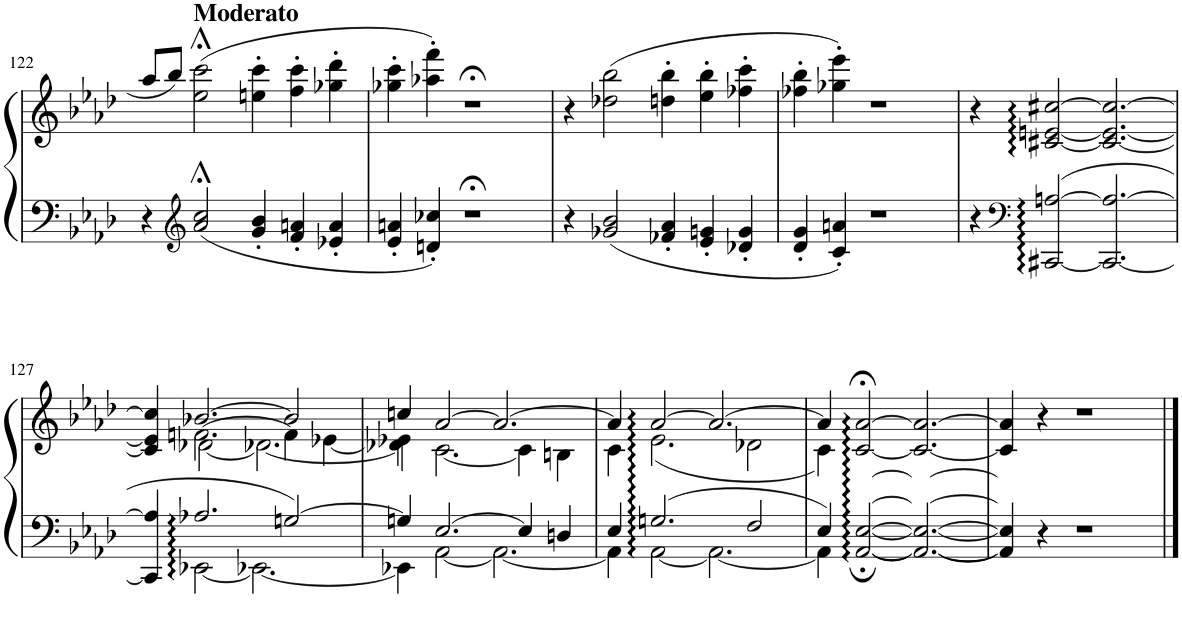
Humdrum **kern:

**kern	**kern
*part1	*part1
*staff2	*staff1
*I"Piano	*
*I'Pno.	*
!!LO:PB:g=z
*clefF4	*clefG2
*k[b-e-a-d-]	*k[b-e-a-d-]
*M6/4	*M6/4
=122	=122
*	*^
4r	4ryy	8aa-/L
.	.	8bb-/J
*clefG2	*	*
!	!LO:TX:a:B:t=Moderato	!
2a-/;< 2cc/;<	(2ee-\;< 2ccc\;<	1ryy
4g/' 4b-/'	4een\' 4ccc\'	.
4f/' 4an/'	4ff\' 4ccc\'	.
4e-X/' 4a/'	4gg-X\' 4ddd-\'	4ryy
*	*v	*v
=123	=123
4e-/' 4an/'	4gg-X\' 4ccc\'
4dn/' 4cc-X/'	4aa-X\' 4fff\')
1r;<	1r;<
=124	=124
4r	4r
2g-X/ 2b-/	(2dd-X\ 2bb-\
4f-X/' 4a-/'	4ddn\' 4bb-\'
4e-/' 4gn/'	4ee-\' 4bb-\'
4d-X/' 4g/'	4ff-X\' 4ccc\'
=125	=125
4d-/' 4g/'	4ff-X\' 4bb-\'
4c/' 4an/'	4gg-X\' 4eee-\')
1r	1r
=126	=126
4r	4r
*clefF4	*
[2CC#X/ [2An/	[2c#X/ [2en/ [2cc#X/
2.CC#/_ 2.A/_	2.c#/_ 2.e/_ 2.cc#/_
!!LO:LB:g=z
=127	=127
*^	*^
*	*^	*	*^
4CC#/] 4A/]	4ryy	4ryy	4c#/] 4e/] 4cc#/]	4ryy	4ryy
2.A-X/	[2EE-X\	2.EE- 2.A-	[2.b-X/	[>2.fn\	[2d-X\
.	2.EE-X\_	.	.	.	2.d-X\_
[2Gn/	.	2ryy	2b-/]	4f\]	.
.	.	.	.	[4e-X\	.
*	*v	*v	*	*	*
=128	=128	=128	=128	=128
4Gn/]	4EE-X\]	4ccn/	4e-X\]	4d-X\]
[2.E-/	[2AA-\	[2a-/	[2.c\	1ryy
.	2.AA-\_	2.a-/_	.	.
4E-/]	.	.	4c\]	.
4Dn/	.	.	4Bn\	4ryy
*	*	*	*v	*v
=129	=129	=129	=129
*	*^	*	*
4E-/	4AA-\]	4ryy	4a-/]	4c\
2.Gn/	[2AA-\	2.AA- 2.G 2.e- 2.a-	[2a-/	(2.e-\
.	2.AA-\_	.	2.a-/_	.
2F/	.	2ryy	.	2d-X\
=130	=130	=130	=130	=130
4E-/	4AA-\]	4ryy	4a-/]	4c\)
[2AA-/; [2E-/;	1ryy	[2AA- [2E- [2c [2a-	[2c/;< [2a-/;<	1ryy
2.AA-/_ 2.E-/_	.	2.AA-_ 2.E-_ 2.c_ 2.a-_	2.c/_ 2.a-/_	.
.	4ryy	.	.	4ryy
*	*v	*v	*	*
*	*	*v	*v
=131	=131	=131
4AA-/] 4E-/]	4AA-] 4E-] 4c] 4a-]	4c/] 4a-/]
4r	1ryy	4r
1r	.	1r
.	4ryy	.
*v	*v	*
==	==
*-	*-
